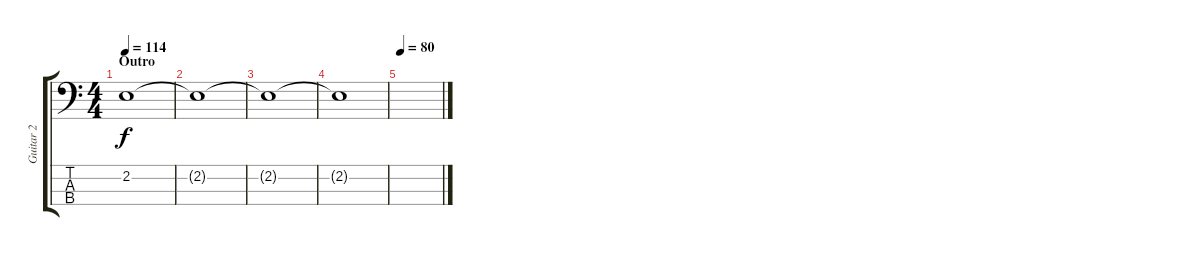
\track ("Guitar 2" "Guitar 2") {instrument synthbass1}
\staff {score tabs}
\tuning (G2 D2 A1 E1) {hide}
\ts (4 4)
\section ("" "Outro")
\tempo 114
\clef f4
\ks c
2.2.1{dy f volume 2 balance 0} |
2.2{t}.1 |
2.2{t}.1 |
2.2{t}.1 |
\tempo 80
